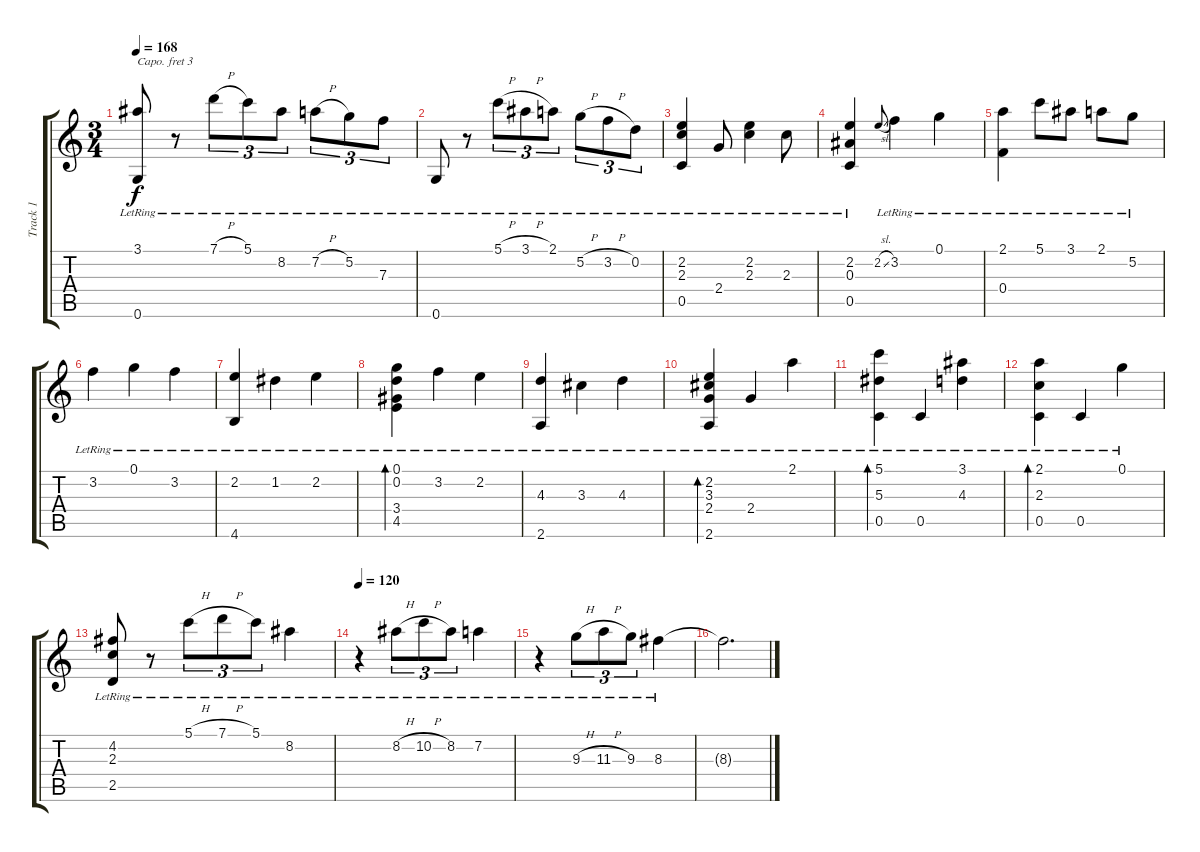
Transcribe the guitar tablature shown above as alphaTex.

\track ("Track 1" "Track 1") {instrument acousticguitarsteel}
\staff {score tabs}
\capo 3
\tuning (E4 B3 G3 D3 A2 E2) {hide}
\ts (3 4)
\tempo 168
\clef g2
\ks c
(3.1{lr} 0.6{lr}).8{dy f} r.8 7.1{h lr}.8{tu (3 2)} 5.1{lr}.8{tu (3 2)} 8.2{lr}.8{tu (3 2)} 7.2{h lr}.8{tu (3 2)} 5.2{lr}.8{tu (3 2)} 7.3{lr}.8{tu (3 2)} |
0.6{lr}.8 r.8 5.1{h lr}.8{tu (3 2)} 3.1{h lr}.8{tu (3 2)} 2.1{lr}.8{tu (3 2)} 5.2{h lr}.8{tu (3 2)} 3.2{h lr}.8{tu (3 2)} 0.2{lr}.8{tu (3 2)} |
(2.2{lr} 2.3{lr} 0.5{lr}).4 2.4{lr}.8 (2.2{lr} 2.3{lr}).4 2.3{lr}.8 |
(2.2{lr} 0.3{lr} 0.5{lr}).4 2.2{sl}.8{gr onbeat} 3.2{lr}.4 0.1{lr}.4 |
(2.1{lr} 0.4{lr}).4 5.1{lr}.8 3.1{lr}.8 2.1{lr}.8 5.2{lr}.8 |
3.2{lr}.4 0.1{lr}.4 3.2{lr}.4 |
(2.2{lr} 4.6{lr}).4 1.2{lr}.4 2.2{lr}.4 |
(0.1{lr} 0.2{lr} 3.4{lr} 4.5{lr}).4{bd 120} 3.2{lr}.4 2.2{lr}.4 |
(4.3{lr} 2.6{lr}).4 3.3{lr}.4 4.3{lr}.4 |
(2.2{lr} 3.3{lr} 2.4{lr} 2.6{lr}).4{bd 120} 2.4{lr}.4 2.1{lr}.4 |
(5.1{lr} 5.3{lr} 0.5{lr}).4{bd 120} 0.5{lr}.4 (3.1{lr} 4.3{lr}).4 |
(2.1{lr} 2.3{lr} 0.5{lr}).4{bd 120} 0.5{lr}.4 0.1{lr}.4 |
(4.2{lr} 2.3{lr} 2.5{lr}).8 r.8 5.1{h lr}.8{tu (3 2)} 7.1{h lr}.8{tu (3 2)} 5.1{lr}.8{tu (3 2)} 8.2{lr}.4 |
\tempo 120
r.4 8.2{h lr}.8{tu (3 2)} 10.2{h lr}.8{tu (3 2)} 8.2{lr}.8{tu (3 2)} 7.2{lr}.4 |
r.4 9.3{h lr}.8{tu (3 2)} 11.3{h lr}.8{tu (3 2)} 9.3{lr}.8{tu (3 2)} 8.3{lr}.4 |
8.3{t}.2{d}
